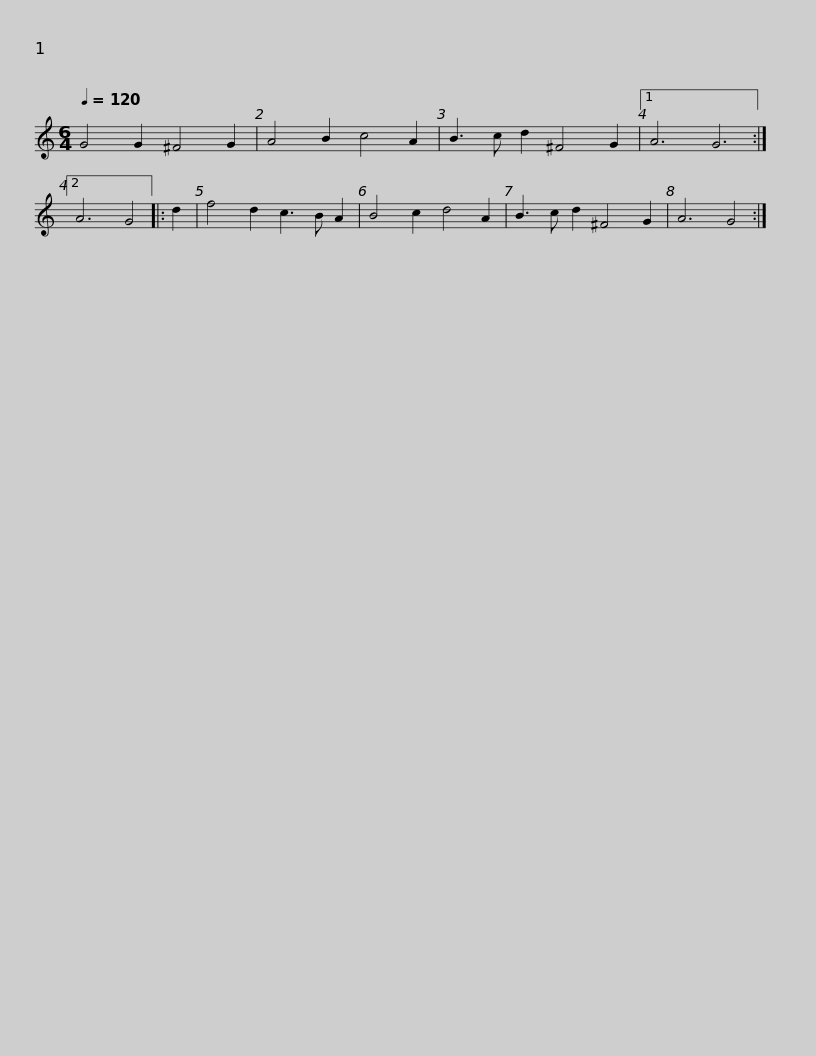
X:1
L:1/8
Q:1/4=120
M:6/4
I:linebreak $
K:C
V:1 treble
V:1
 G4 G2 ^F4 G2 | A4 B2 c4 A2 | B3 c d2 ^F4 G2 |1 A6 G6 :|2 A6 G4 |: %5
 d2 | f4 d2 c3 B A2 | B4 c2 d4 A2 | B3 c d2 ^F4 G2 |$ A6 G4 :| %10
